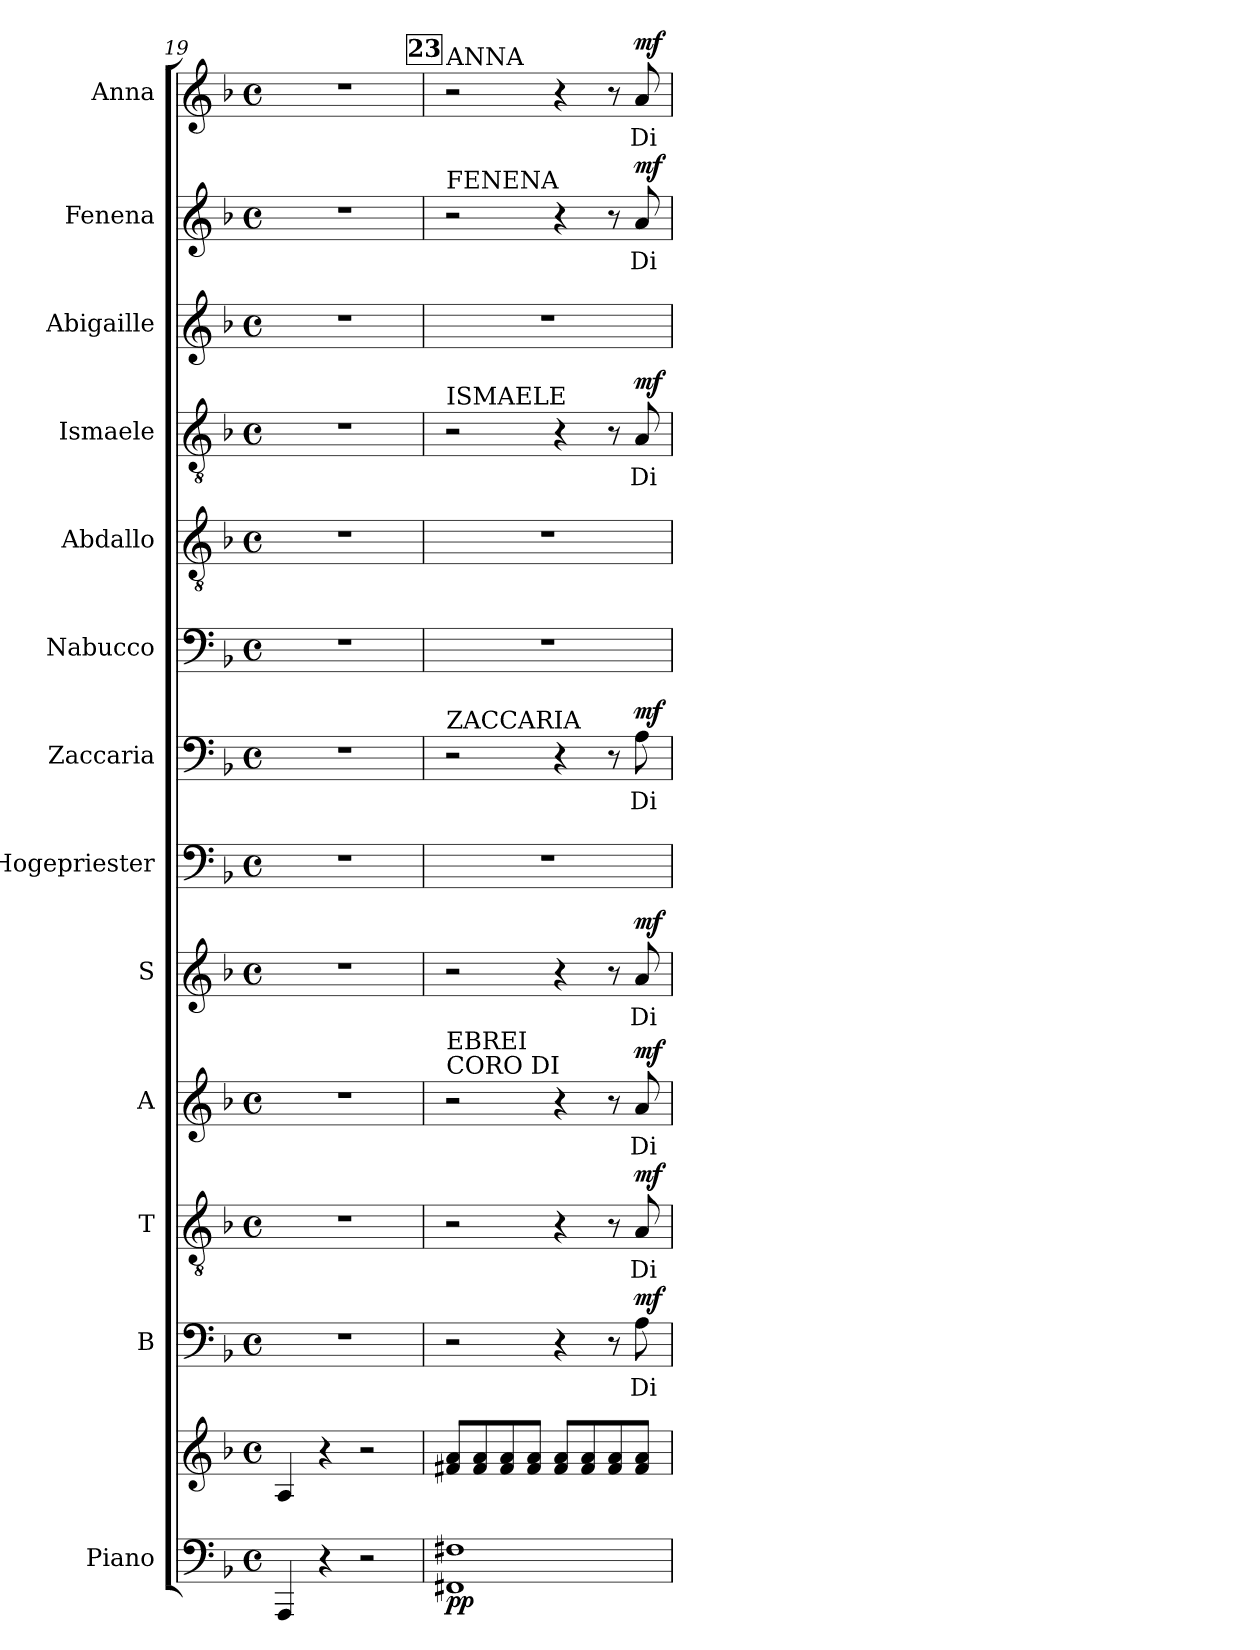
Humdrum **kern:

**kern	**kern	**dynam	**kern	**text	**dynam	**kern	**text	**dynam	**kern	**text	**dynam	**kern	**text	**dynam	**kern	**kern	**text	**dynam	**kern	**kern	**kern	**text	**dynam	**kern	**kern	**text	**dynam	**kern	**text	**dynam
*part13	*part13	*part13	*part12	*part12	*part12	*part11	*part11	*part11	*part10	*part10	*part10	*part9	*part9	*part9	*part8	*part7	*part7	*part7	*part6	*part5	*part4	*part4	*part4	*part3	*part2	*part2	*part2	*part1	*part1	*part1
*staff14	*staff13	*staff13/14	*staff12	*staff12	*staff12	*staff11	*staff11	*staff11	*staff10	*staff10	*staff10	*staff9	*staff9	*staff9	*staff8	*staff7	*staff7	*staff7	*staff6	*staff5	*staff4	*staff4	*staff4	*staff3	*staff2	*staff2	*staff2	*staff1	*staff1	*staff1
*I"Piano	*	*	*I"B	*	*	*I"T	*	*	*I"A	*	*	*I"S	*	*	*I"Hogepriester	*I"Zaccaria	*	*	*I"Nabucco	*I"Abdallo	*I"Ismaele	*	*	*I"Abigaille	*I"Fenena	*	*	*I"Anna	*	*
*I'Pno	*	*	*I'B	*	*	*I'T	*	*	*I'A	*	*	*I'S	*	*	*	*	*	*	*I'B	*	*	*	*	*	*	*	*	*	*	*
*clefF4	*clefG2	*	*clefF4	*	*	*clefGv2	*	*	*clefG2	*	*	*clefG2	*	*	*clefF4	*clefF4	*	*	*clefF4	*clefGv2	*clefGv2	*	*	*clefG2	*clefG2	*	*	*clefG2	*	*
*k[b-]	*k[b-]	*	*k[b-]	*	*	*k[b-]	*	*	*k[b-]	*	*	*k[b-]	*	*	*k[b-]	*k[b-]	*	*	*k[b-]	*k[b-]	*k[b-]	*	*	*k[b-]	*k[b-]	*	*	*k[b-]	*	*
*M4/4	*M4/4	*	*M4/4	*	*	*M4/4	*	*	*M4/4	*	*	*M4/4	*	*	*M4/4	*M4/4	*	*	*M4/4	*M4/4	*M4/4	*	*	*M4/4	*M4/4	*	*	*M4/4	*	*
*met(c)	*met(c)	*	*met(c)	*	*	*met(c)	*	*	*met(c)	*	*	*met(c)	*	*	*met(c)	*met(c)	*	*	*met(c)	*met(c)	*met(c)	*	*	*met(c)	*met(c)	*	*	*met(c)	*	*
=19	=19	=19	=19	=19	=19	=19	=19	=19	=19	=19	=19	=19	=19	=19	=19	=19	=19	=19	=19	=19	=19	=19	=19	=19	=19	=19	=19	=19	=19	=19
4AAA/	4A/	.	1r	.	.	1r	.	.	1r	.	.	1r	.	.	1r	1r	.	.	1r	1r	1r	.	.	1r	1r	.	.	1r	.	.
4r	4r	.	.	.	.	.	.	.	.	.	.	.	.	.	.	.	.	.	.	.	.	.	.	.	.	.	.	.	.	.
2r	2r	.	.	.	.	.	.	.	.	.	.	.	.	.	.	.	.	.	.	.	.	.	.	.	.	.	.	.	.	.
!!LO:PB:g=z
!!LO:REH:place=s1:a:B:fs=14:t=23
=20	=20	=20	=20	=20	=20	=20	=20	=20	=20	=20	=20	=20	=20	=20	=20	=20	=20	=20	=20	=20	=20	=20	=20	=20	=20	=20	=20	=20	=20	=20
!	!	!	!	!	!	!	!	!	!	!	!	!	!	!	!	!	!	!	!	!	!	!	!	!	!	!	!	!LO:TX:a:t=ANNA	!	!
!	!	!	!	!	!	!	!	!	!	!	!	!	!	!	!	!	!	!	!	!	!	!	!	!	!LO:TX:a:t=FENENA	!	!	!	!	!
!	!	!	!	!	!	!	!	!	!	!	!	!	!	!	!	!	!	!	!	!	!LO:TX:a:t=ISMAELE	!	!	!	!	!	!	!	!	!
!	!	!	!	!	!	!	!	!	!	!	!	!	!	!	!	!LO:TX:a:t=ZACCARIA	!	!	!	!	!	!	!	!	!	!	!	!	!	!
!	!	!	!	!	!	!	!	!	!LO:TX:a:t=CORO DI	!	!	!	!	!	!	!	!	!	!	!	!	!	!	!	!	!	!	!	!	!
!	!	!	!	!	!	!	!	!	!LO:TX:a:t=EBREI	!	!	!	!	!	!	!	!	!	!	!	!	!	!	!	!	!	!	!	!	!
!	!	!LO:DY:b=2	!	!	!	!	!	!	!	!	!	!	!	!	!	!	!	!	!	!	!	!	!	!	!	!	!	!	!	!
!	!	!LO:DY:n=1:b	!	!	!	!	!	!	!	!	!	!	!	!	!	!	!	!	!	!	!	!	!	!	!	!	!	!	!	!
1FF#X 1F#X	8f#X/ 8a/L	p p	2r	.	.	2r	.	.	2r	.	.	2r	.	.	1r	2r	.	.	1r	1r	2r	.	.	1r	2r	.	.	2r	.	.
.	8f#/ 8a/	.	.	.	.	.	.	.	.	.	.	.	.	.	.	.	.	.	.	.	.	.	.	.	.	.	.	.	.	.
.	8f#/ 8a/	.	.	.	.	.	.	.	.	.	.	.	.	.	.	.	.	.	.	.	.	.	.	.	.	.	.	.	.	.
.	8f#/ 8a/J	.	.	.	.	.	.	.	.	.	.	.	.	.	.	.	.	.	.	.	.	.	.	.	.	.	.	.	.	.
.	8f#/ 8a/L	.	4r	.	.	4r	.	.	4r	.	.	4r	.	.	.	4r	.	.	.	.	4r	.	.	.	4r	.	.	4r	.	.
.	8f#/ 8a/	.	.	.	.	.	.	.	.	.	.	.	.	.	.	.	.	.	.	.	.	.	.	.	.	.	.	.	.	.
.	8f#/ 8a/	.	8r	.	.	8r	.	.	8r	.	.	8r	.	.	.	8r	.	.	.	.	8r	.	.	.	8r	.	.	8r	.	.
!	!	!	!	!LO:LY:b	!LO:DY:a	!	!LO:LY:b	!LO:DY:a	!	!LO:LY:b	!LO:DY:a	!	!LO:LY:b	!LO:DY:a	!	!	!LO:LY:b	!LO:DY:a	!	!	!	!LO:LY:b	!LO:DY:a	!	!	!LO:LY:b	!LO:DY:a	!	!LO:LY:b	!LO:DY:a
.	8f#/ 8a/J	.	8A\	Di-	mf	8A/	Di-	mf	8a/	Di-	mf	8a/	Di-	mf	.	8A\	Di-	mf	.	.	8A/	Di-	mf	.	8a/	Di-	mf	8a/	Di-	mf
=	=	=	=	=	=	=	=	=	=	=	=	=	=	=	=	=	=	=	=	=	=	=	=	=	=	=	=	=	=	=
*-	*-	*-	*-	*-	*-	*-	*-	*-	*-	*-	*-	*-	*-	*-	*-	*-	*-	*-	*-	*-	*-	*-	*-	*-	*-	*-	*-	*-	*-	*-
